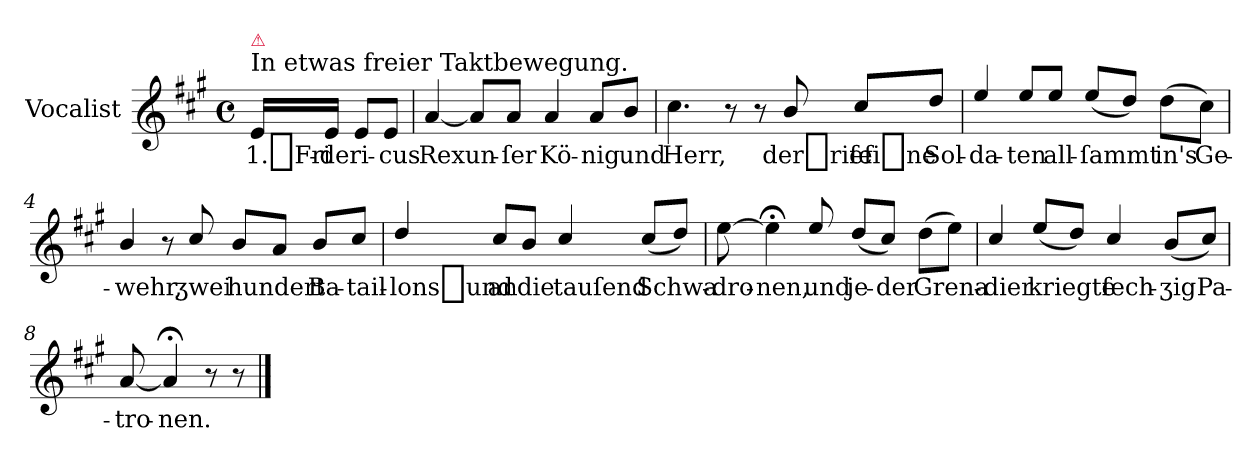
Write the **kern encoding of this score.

**kern	**text
*part1	*part1
*staff1	*staff1
*I"Vocalist	*
*clefG2	*
*k[f#c#g#]	*
*A:	*
*M4/4	*
*met(c)	*
=	=
!LO:TX:a:t=In etwas freier Taktbewegung.	!
!LO:TX:a:color=crimson:t=⚠	!
16e/LL	1._Fri-
16e/JJ	-de
8e/L	ri-
8e/J	-cus
=1	=1
[4a	Rex
8a/L]	un-
8a/J	-ſer
4a	Kö-
8a/L	-nig
8b/J	und
=2	=2
4.cc#	Herr,
8r	.
8r	.
8b/	der_rief
8cc#/L	ſei_ne
8dd/J	Sol-
=3	=3
4ee/	-da-
8ee/L	-ten
8ee/J	all-
(>8ee/L	-ſammt
8dd/J)	.
(>8dd\L	in's
8cc#\J)	Ge-
=4	=4
4b/	-wehr,
8r	.
8cc#/	ʒwei
8b/L	hundert
8a/J	.
8b/L	Ba-
8cc#/J	-tail-
=5	=5
4dd/	-lons_und
8cc#/L	an
8b/J	die
4cc#/	tauſend
(8cc#/L	Schwa-
8dd/J)	.
=6	=6
[8ee	-dro-
4ee;<]	-nen,
8ee/	und
(>8dd/L	je-
8cc#/J)	-der
(8dd\L	Grena-
8ee\J)	.
=7	=7
4cc#/	-dier
(>8ee/L	kriegte
8dd/J)	.
4cc#/	ſech-
(>8b/L	-ʒig
8cc#/J)	Pa-
=8	=8
[8a	-tro-
4a;<]	-nen.
8r	.
8r	.
==	==
*-	*-
